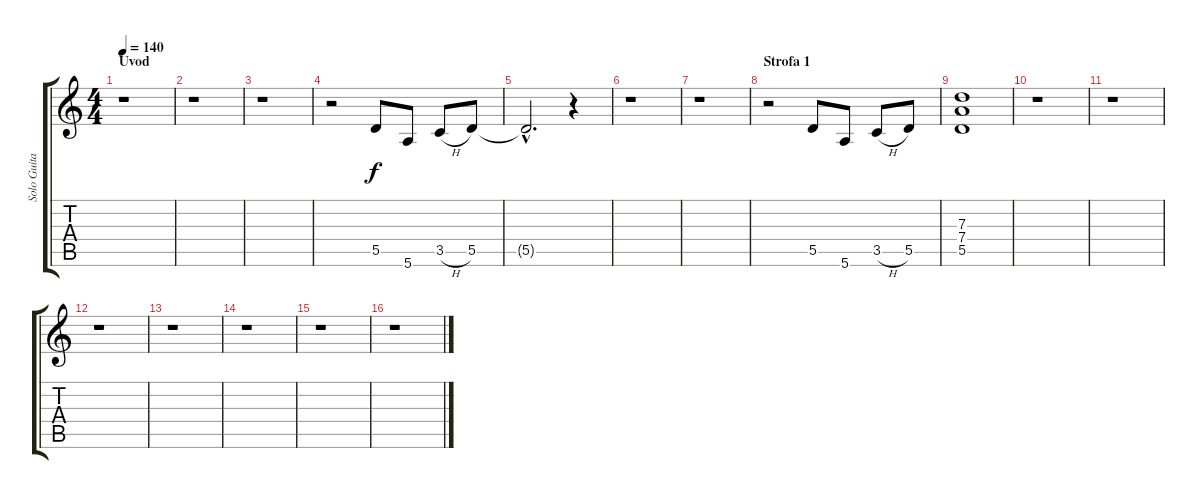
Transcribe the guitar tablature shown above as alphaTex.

\track ("Solo Guitar" "Solo Guita") {instrument distortionguitar}
\staff {score tabs}
\tuning (E4 B3 G3 D3 A2 E2) {hide}
\ts (4 4)
\section ("" "Uvod")
\tempo 140
\clef g2
\ks c
r.1{dy f instrument distortionguitar} |
r.1 |
r.1 |
r.2 5.5.8 5.6.8 3.5{h}.8 5.5.8 |
5.5{hac t}.2{d} r.4 |
r.1 |
r.1 |
\section ("" "Strofa 1")
r.2 5.5.8 5.6.8 3.5{h}.8 5.5.8 |
(7.3 7.4 5.5).1 |
r.1 |
r.1 |
r.1 |
r.1 |
r.1 |
r.1 |
r.1
